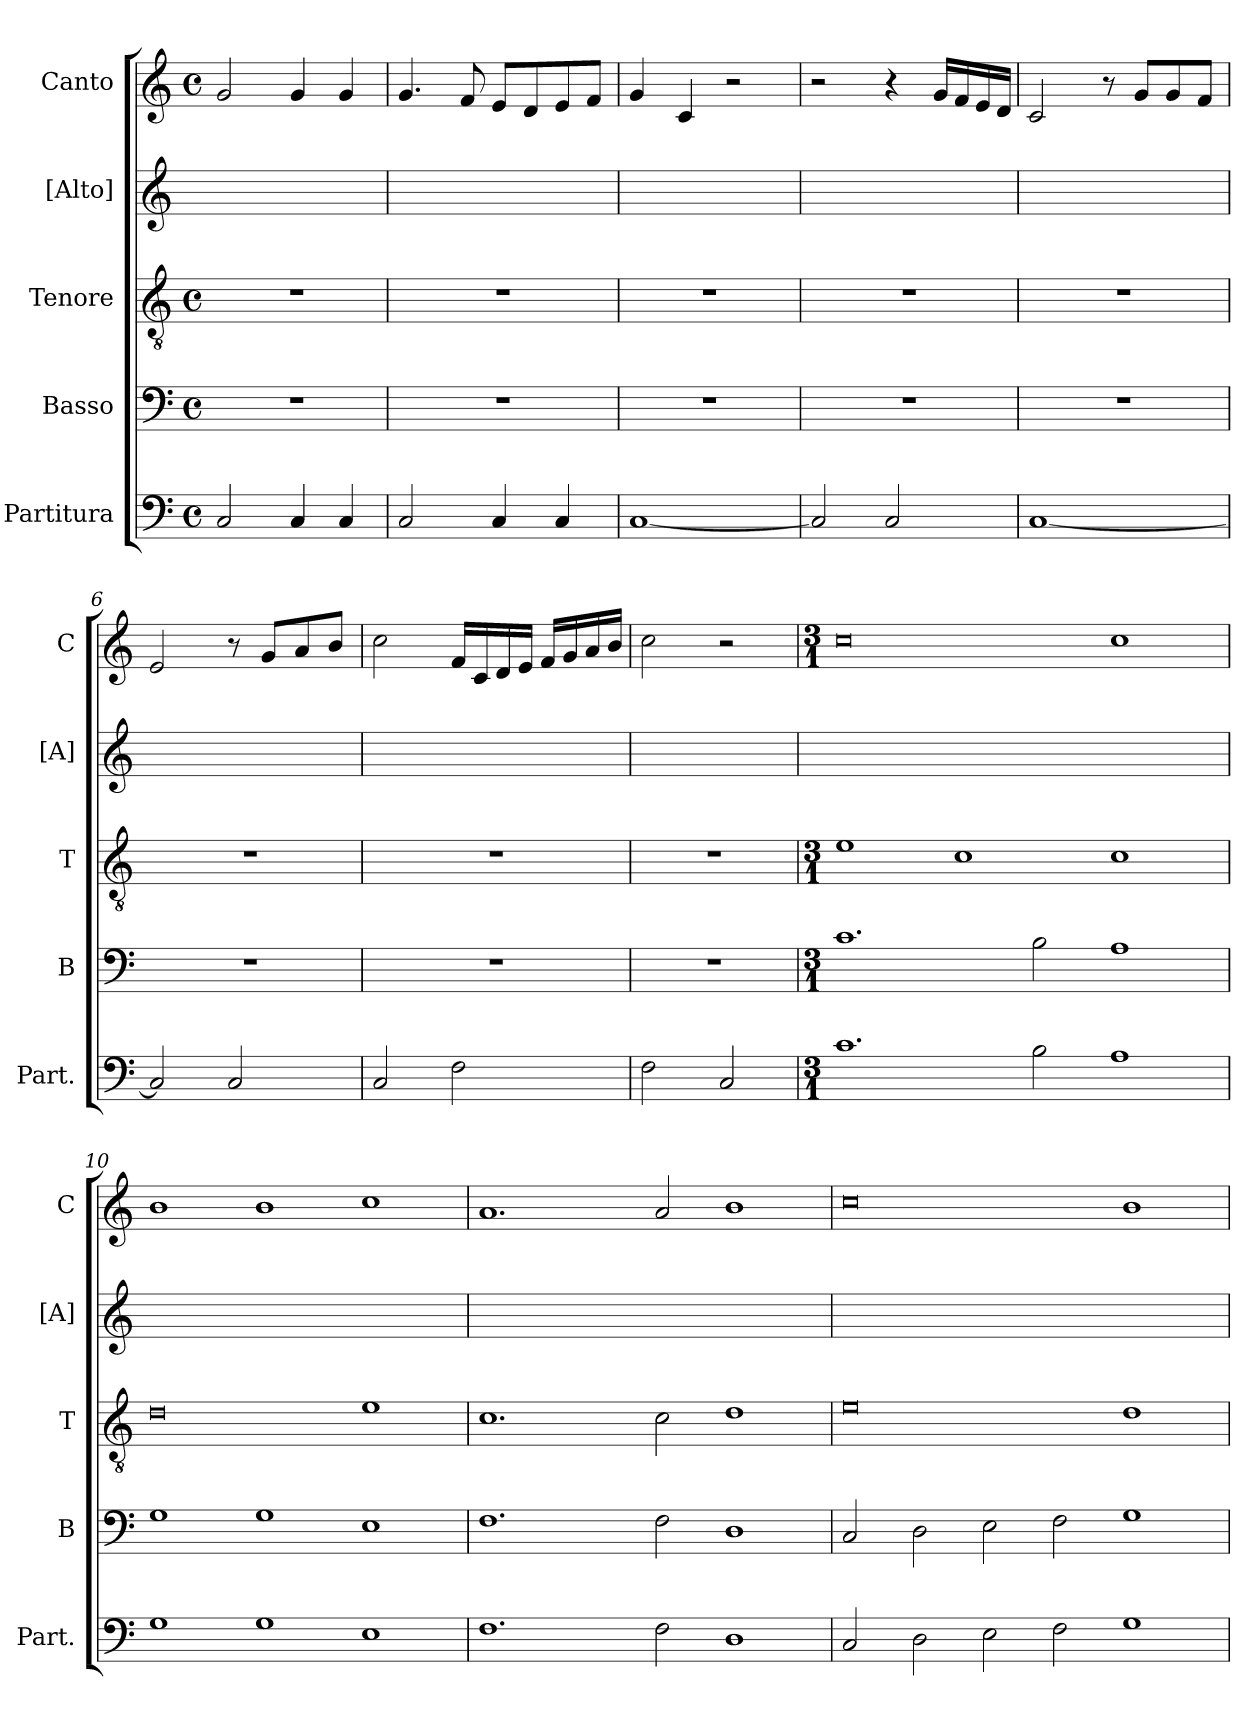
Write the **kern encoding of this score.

**kern	**kern	**kern	**kern	**kern
*part5	*part4	*part3	*part2	*part1
*staff5	*staff4	*staff3	*staff2	*staff1
*I"Partitura	*I"Basso	*I"Tenore	*I"[Alto]	*I"Canto
*I'Part.	*I'B	*I'T	*I'[A]	*I'C
*clefF4	*clefF4	*clefGv2	*clefG2	*clefG2
*k[]	*k[]	*k[]	*k[]	*k[]
*M4/4	*M4/4	*M4/4	*	*M4/4
*met(c)	*met(c)	*met(c)	*	*met(c)
=1	=1	=1	=1	=1
2C/	1r	1r	1ryy	2g/
4C/	.	.	.	4g/
4C/	.	.	.	4g/
=2	=2	=2	=2	=2
2C/	1r	1r	1ryy	4.g/
.	.	.	.	8f/
4C/	.	.	.	8e/L
.	.	.	.	8d/
4C/	.	.	.	8e/
.	.	.	.	8f/J
=3	=3	=3	=3	=3
[1C	1r	1r	1ryy	4g/
.	.	.	.	4c/
.	.	.	.	2r
=4	=4	=4	=4	=4
2C/]	1r	1r	1ryy	2r
2C/	.	.	.	4r
.	.	.	.	16g/LL
.	.	.	.	16f/
.	.	.	.	16e/
.	.	.	.	16d/JJ
=5	=5	=5	=5	=5
[1C	1r	1r	1ryy	2c/
.	.	.	.	8r
.	.	.	.	8g/L
.	.	.	.	8g/
.	.	.	.	8f/J
=6	=6	=6	=6	=6
2C/]	1r	1r	1ryy	2e/
2C/	.	.	.	8r
.	.	.	.	8g/L
.	.	.	.	8a/
.	.	.	.	8b/J
=7	=7	=7	=7	=7
2C/	1r	1r	1ryy	2cc\
2F\	.	.	.	16f/LL
.	.	.	.	16c/
.	.	.	.	16d/
.	.	.	.	16e/JJ
.	.	.	.	16f/LL
.	.	.	.	16g/
.	.	.	.	16a/
.	.	.	.	16b/JJ
=8	=8	=8	=8	=8
2F\	1r	1r	1ryy	2cc\
2C/	.	.	.	2r
=9	=9	=9	=9	=9
*M3/1	*M3/1	*M3/1	*	*M3/1
*	*	*	*	*MM480
1.c	1.c	1e	1ryy	0cc
.	.	1c	0ryy	.
2B\	2B\	.	.	.
1A	1A	1c	.	1cc
=10	=10	=10	=10	=10
1G	1G	0d	1ryy	1b
1G	1G	.	0ryy	1b
1E	1E	1e	.	1cc
=11	=11	=11	=11	=11
1.F	1.F	1.c	1ryy	1.a
.	.	.	0ryy	.
2F\	2F\	2c\	.	2a/
1D	1D	1d	.	1b
=12	=12	=12	=12	=12
2C/	2C/	0e	1ryy	0cc
2D\	2D\	.	.	.
2E\	2E\	.	0ryy	.
2F\	2F\	.	.	.
1G	1G	1d	.	1b
=	=	=	=	=
*-	*-	*-	*-	*-
